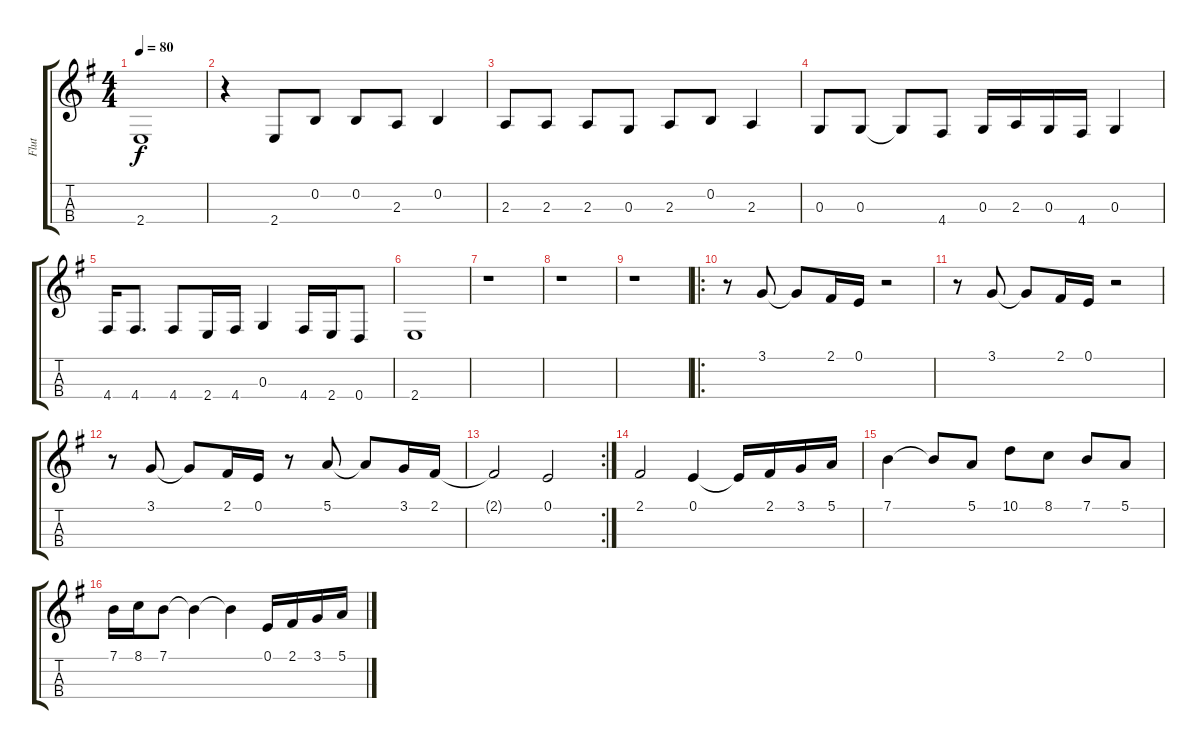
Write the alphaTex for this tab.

\track ("Flut" "Flut") {instrument flute}
\staff {score tabs}
\tuning (E4 B3 G3 D3) {hide}
\ts (4 4)
\tempo 80
\clef g2
\ks g
2.4.1{dy f} |
r.4 2.4.8 0.2.8 0.2.8 2.3.8 0.2.4 |
2.3.8 2.3.8 2.3.8 0.3.8 2.3.8 0.2.8 2.3.4 |
0.3.8 0.3.8 0.3{t}.8 4.4.8 0.3.16 2.3.16 0.3.16 4.4.16 0.3.4 |
4.4.16 4.4.8{d} 4.4.8 2.4.16 4.4.16 0.3.4 4.4.16 2.4.16 0.4.8 |
2.4.1 |
r.1 |
r.1 |
r.1 |
\ro
r.8 3.1.8 3.1{t}.8 2.1.16 0.1.16 r.2 |
r.8 3.1.8 3.1{t}.8 2.1.16 0.1.16 r.2 |
r.8 3.1.8 3.1{t}.8 2.1.16 0.1.16 r.8 5.1.8 5.1{t}.8 3.1.16 2.1.16 |
\rc 2
2.1{t}.2 0.1.2 |
2.1.2 0.1.4 0.1{t}.16 2.1.16 3.1.16 5.1.16 |
7.1.4 7.1{t}.8 5.1.8 10.1.8 8.1.8 7.1.8 5.1.8 |
7.1.16 8.1.16 7.1.8 7.1{t}.4 7.1{t}.4 0.1.16 2.1.16 3.1.16 5.1.16
